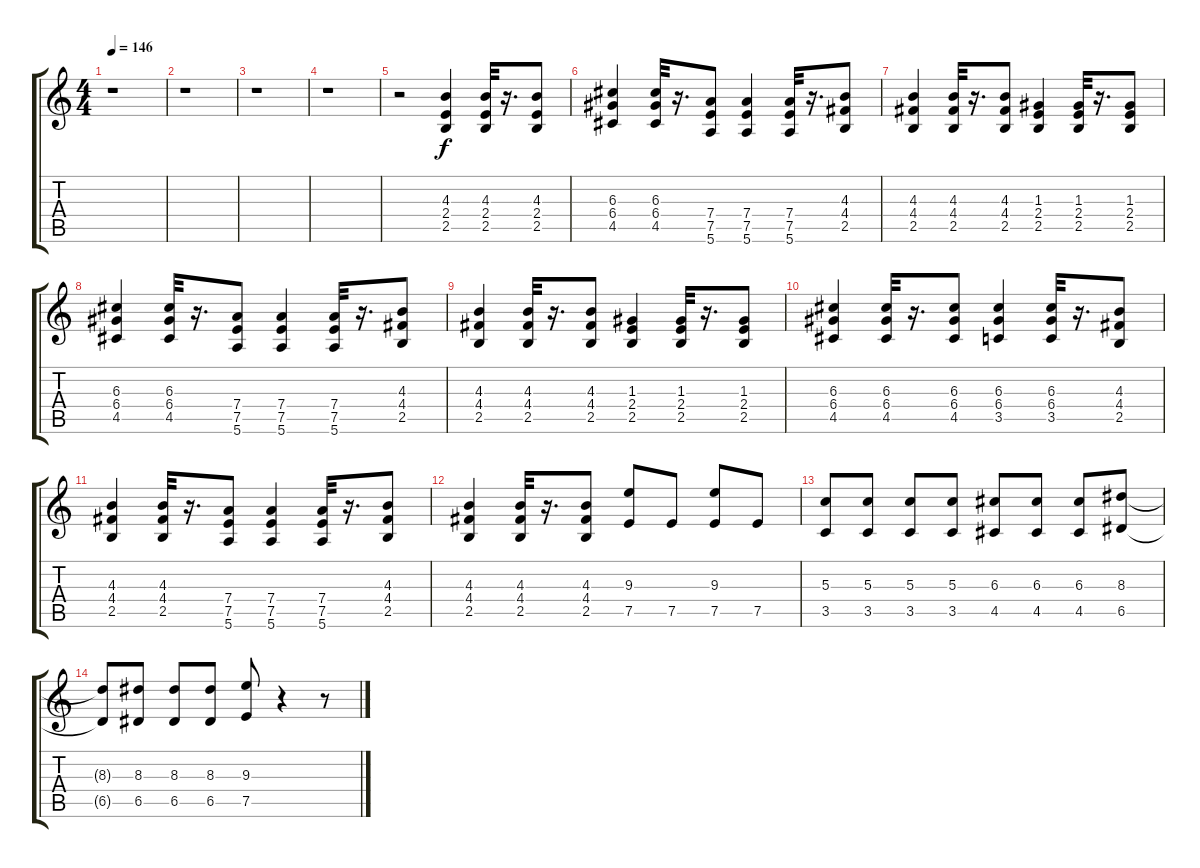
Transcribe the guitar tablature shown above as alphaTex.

\track "" {instrument distortionguitar}
\staff {score tabs}
\tuning (E4 B3 G3 D3 A2 E2) {hide}
\ts (4 4)
\tempo 146
\clef g2
\ks c
r.1{dy f} |
r.1 |
r.1 |
r.1 |
r.2 (4.3 2.4 2.5).4 (4.3 2.4 2.5).32 r.16{d} (4.3 2.4 2.5).8 |
(6.3 6.4 4.5).4 (6.3 6.4 4.5).32 r.16{d} (7.4 7.5 5.6).8 (7.4 7.5 5.6).4 (7.4 7.5 5.6).32 r.16{d} (4.3 4.4 2.5).8 |
(4.3 4.4 2.5).4 (4.3 4.4 2.5).32 r.16{d} (4.3 4.4 2.5).8 (1.3 2.4 2.5).4 (1.3 2.4 2.5).32 r.16{d} (1.3 2.4 2.5).8 |
(6.3 6.4 4.5).4 (6.3 6.4 4.5).32 r.16{d} (7.4 7.5 5.6).8 (7.4 7.5 5.6).4 (7.4 7.5 5.6).32 r.16{d} (4.3 4.4 2.5).8 |
(4.3 4.4 2.5).4 (4.3 4.4 2.5).32 r.16{d} (4.3 4.4 2.5).8 (1.3 2.4 2.5).4 (1.3 2.4 2.5).32 r.16{d} (1.3 2.4 2.5).8 |
(6.3 6.4 4.5).4 (6.3 6.4 4.5).32 r.16{d} (6.3 6.4 4.5).8 (6.3 6.4 3.5).4 (6.3 6.4 3.5).32 r.16{d} (4.3 4.4 2.5).8 |
(4.3 4.4 2.5).4 (4.3 4.4 2.5).32 r.16{d} (7.4 7.5 5.6).8 (7.4 7.5 5.6).4 (7.4 7.5 5.6).32 r.16{d} (4.3 4.4 2.5).8 |
(4.3 4.4 2.5).4 (4.3 4.4 2.5).32 r.16{d} (4.3 4.4 2.5).8 (9.3 7.5).8 7.5.8 (9.3 7.5).8 7.5.8 |
(5.3 3.5).8 (5.3 3.5).8 (5.3 3.5).8 (5.3 3.5).8 (6.3 4.5).8 (6.3 4.5).8 (6.3 4.5).8 (8.3 6.5).8 |
(8.3{t} 6.5{t}).8 (8.3 6.5).8 (8.3 6.5).8 (8.3 6.5).8 (9.3 7.5).8 r.4 r.8
